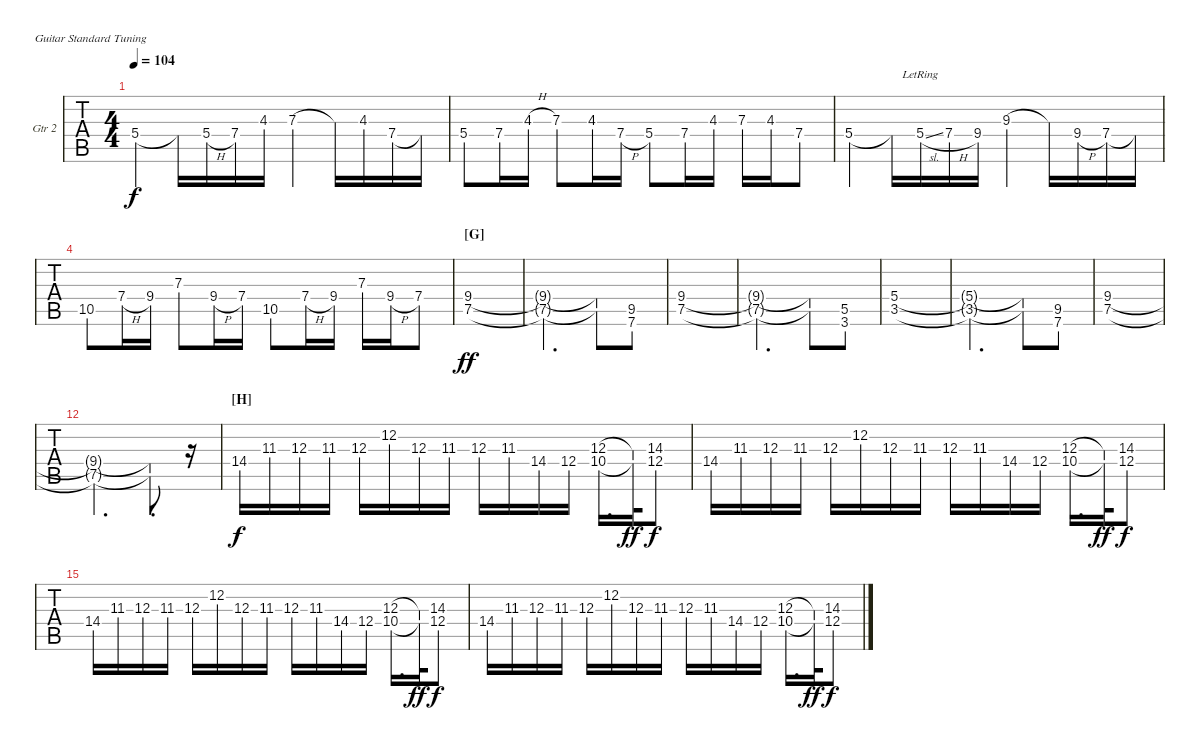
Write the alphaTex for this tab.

\bracketExtendMode nobrackets
\firstSystemTrackNameOrientation horizontal
\otherSystemsTrackNameOrientation horizontal
\defaultBarNumberDisplay FirstOfSystem
\track ("Guitar 2" "Gtr 2") {instrument distortionguitar}
\staff {tabs}
\tuning (E4 B3 G3 D3 A2 E2)
\ts (4 4)
\tempo 104
\clef g2
\ks c
5.4.4{dy f} 5.4{t}.16 5.4{h}.16 7.4.16 4.3.16 7.3.4 7.3{t}.16 4.3.16 7.4.16 7.4{t}.16 |
5.4.8 7.4.16 4.3{h}.16 7.3.8 4.3.16 7.4{h}.16 5.4.8 7.4.16 4.3.16 7.3.16 4.3.16 7.4.8 |
5.4.4 5.4{t}.16 5.4{sl lr}.16 7.4{h}.16 9.4.16 9.3.4 9.3{t}.16 9.4{h}.16 7.4.16 7.4{t}.16 |
10.5.8 7.4{h}.16 9.4.16 7.3.8 9.4{h}.16 7.4.16 10.5.8 7.4{h}.16 9.4.16 7.3.16 9.4{h}.16 7.4.8 |
\section ("G" "")
(9.4 7.5).1{dy ff} |
(9.4{t} 7.5{t}).2{d} (9.4{t} 7.5{t}).8 (9.5 7.6).8 |
(9.4 7.5).1 |
(9.4{t} 7.5{t}).2{d} (9.4{t} 7.5{t}).8 (5.5 3.6).8 |
(5.4 3.5).1 |
(5.4{t} 3.5{t}).2{d} (5.4{t} 3.5{t}).8 (9.5 7.6).8 |
(9.4 7.5).1 |
(9.4{t} 7.5{t}).2{d} (9.4{t} 7.5{t}).8{d} r.16 |
\section ("H" "")
14.4.16{dy f} 11.3.16 12.3.16 11.3.16 12.3.16 12.2.16 12.3.16 11.3.16 12.3.16 11.3.16 14.4.16 12.4.16 (12.3 10.4).16{d} (12.3{t} 10.4{t}).32{dy ff} (14.3 12.4).8{dy f} |
14.4.16 11.3.16 12.3.16 11.3.16 12.3.16 12.2.16 12.3.16 11.3.16 12.3.16 11.3.16 14.4.16 12.4.16 (12.3 10.4).16{d} (12.3{t} 10.4{t}).32{dy ff} (14.3 12.4).8{dy f} |
14.4.16 11.3.16 12.3.16 11.3.16 12.3.16 12.2.16 12.3.16 11.3.16 12.3.16 11.3.16 14.4.16 12.4.16 (12.3 10.4).16{d} (12.3{t} 10.4{t}).32{dy ff} (14.3 12.4).8{dy f} |
14.4.16 11.3.16 12.3.16 11.3.16 12.3.16 12.2.16 12.3.16 11.3.16 12.3.16 11.3.16 14.4.16 12.4.16 (12.3 10.4).16{d} (12.3{t} 10.4{t}).32{dy ff} (14.3 12.4).8{dy f}
